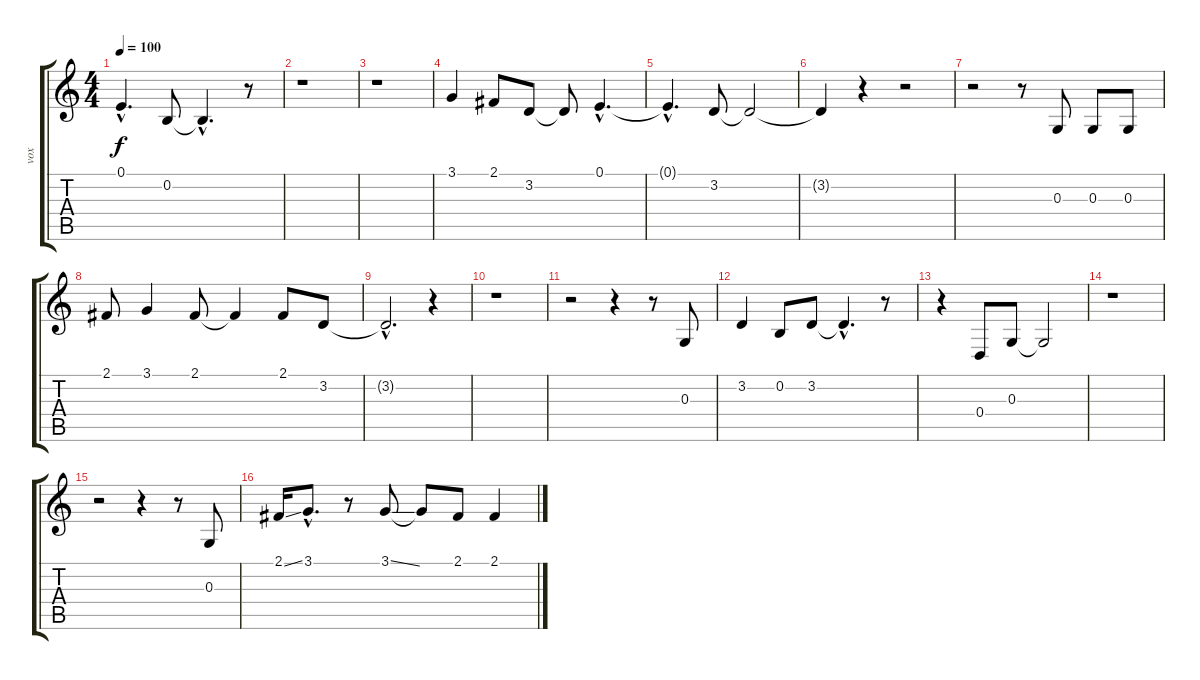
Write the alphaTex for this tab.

\track ("vox" "vox") {instrument trumpet}
\staff {score tabs}
\tuning (E4 B3 G3 D3 A2 E2) {hide}
\ts (4 4)
\tempo 100
\clef g2
\ks c
0.1{hac t}.4{d dy f} 0.2.8 0.2{hac t}.4{d} r.8 |
r.1 |
r.1 |
3.1.4 2.1.8 3.2.8 3.2{t}.8 0.1{hac}.4{d} |
0.1{hac t}.4{d} 3.2.8 3.2{t}.2 |
3.2{t}.4 r.4 r.2 |
r.2 r.8 0.3.8 0.3.8 0.3.8 |
2.1.8 3.1.4 2.1.8 2.1{t}.4 2.1.8 3.2.8 |
3.2{hac t}.2{d} r.4 |
r.1 |
r.2 r.4 r.8 0.3.8 |
3.2.4 0.2.8 3.2.8 3.2{hac t}.4{d} r.8 |
r.4 0.4.8 0.3.8 0.3{t}.2 |
r.1 |
r.2 r.4 r.8 0.3.8 |
2.1{ss}.16 3.1{hac}.8{d} r.8 3.1{ss}.8 3.1{t}.8 2.1.8 2.1{ss}.4
